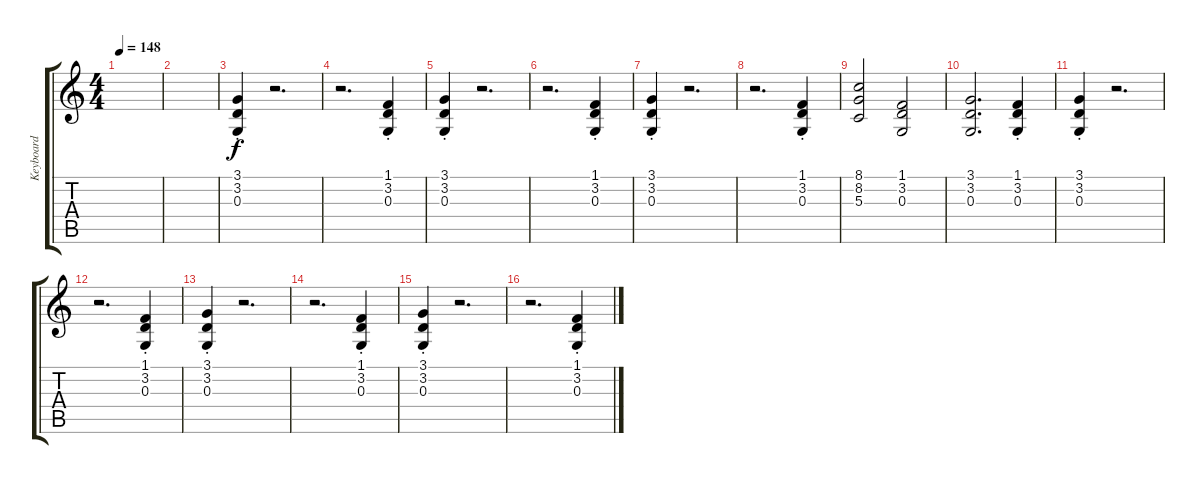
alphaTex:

\track ("Keyboard" "Keyboard") {instrument choiraahs}
\staff {score tabs}
\tuning (E4 B3 G3 D3 A2 E2) {hide}
\ts (4 4)
\tempo 148
\clef g2
\ks c
|
|
(3.1{st} 3.2{st} 0.3{st}).4 r.2{d} |
r.2{d} (1.1{st} 3.2{st} 0.3{st}).4 |
(3.1{st} 3.2{st} 0.3{st}).4 r.2{d} |
r.2{d} (1.1{st} 3.2{st} 0.3{st}).4 |
(3.1{st} 3.2{st} 0.3{st}).4 r.2{d} |
r.2{d} (1.1{st} 3.2{st} 0.3{st}).4 |
(8.1 8.2 5.3).2{volume 9} (1.1 3.2 0.3).2 |
(3.1 3.2 0.3).2{d} (1.1{st} 3.2{st} 0.3{st}).4 |
(3.1{st} 3.2{st} 0.3{st}).4{volume 13 instrument choiraahs} r.2{d} |
r.2{d} (1.1{st} 3.2{st} 0.3{st}).4 |
(3.1{st} 3.2{st} 0.3{st}).4 r.2{d} |
r.2{d} (1.1{st} 3.2{st} 0.3{st}).4 |
(3.1{st} 3.2{st} 0.3{st}).4 r.2{d} |
r.2{d} (1.1{st} 3.2{st} 0.3{st}).4
